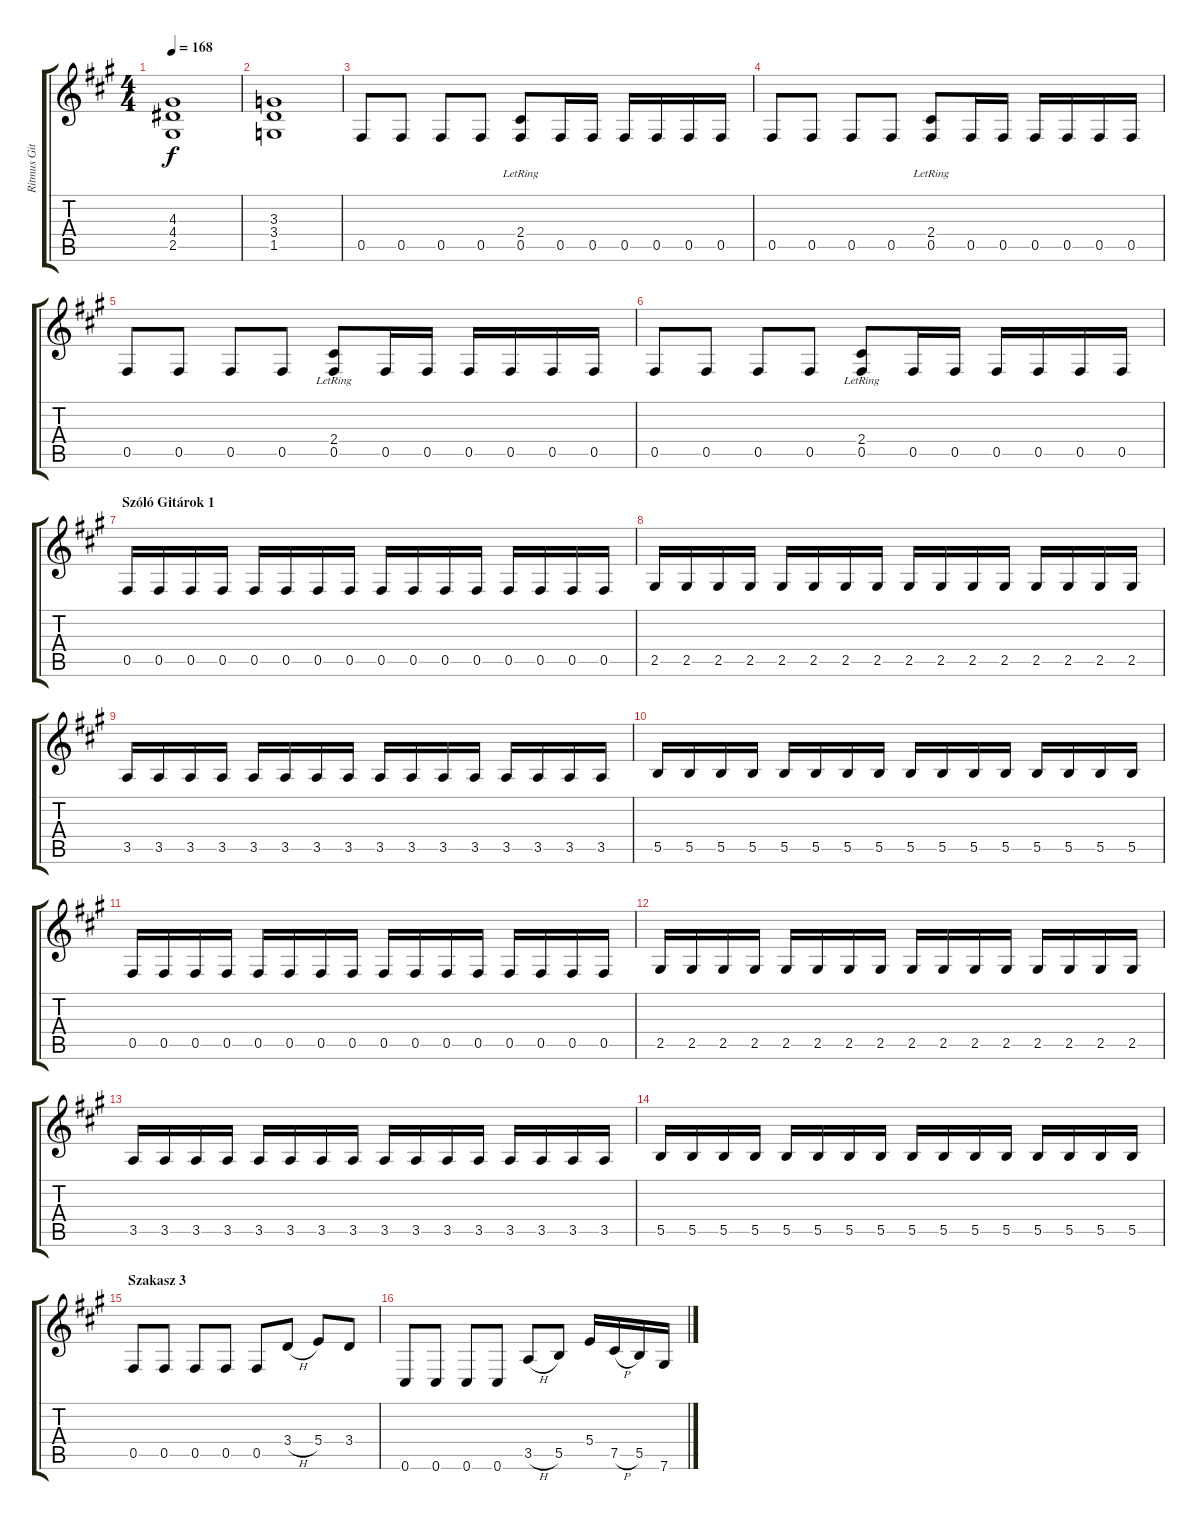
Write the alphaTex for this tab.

\track ("Ritmus Gitár 2" "Ritmus Git") {instrument distortionguitar}
\staff {score tabs}
\tuning (Db4 Ab3 E3 B2 Gb2 Db2) {hide}
\ts (4 4)
\tempo 168
\clef g2
\ks f#minor
(4.3 4.4 2.5).1{dy f} |
(3.3 3.4 1.5).1 |
0.5.8 0.5.8 0.5.8 0.5.8 (2.4{lr} 0.5).8 0.5.16 0.5.16 0.5.16 0.5.16 0.5.16 0.5.16 |
0.5.8 0.5.8 0.5.8 0.5.8 (2.4{lr} 0.5).8 0.5.16 0.5.16 0.5.16 0.5.16 0.5.16 0.5.16 |
0.5.8 0.5.8 0.5.8 0.5.8 (2.4{lr} 0.5).8 0.5.16 0.5.16 0.5.16 0.5.16 0.5.16 0.5.16 |
0.5.8 0.5.8 0.5.8 0.5.8 (2.4{lr} 0.5).8 0.5.16 0.5.16 0.5.16 0.5.16 0.5.16 0.5.16 |
\section ("" "Szóló Gitárok 1")
0.5.16 0.5.16 0.5.16 0.5.16 0.5.16 0.5.16 0.5.16 0.5.16 0.5.16 0.5.16 0.5.16 0.5.16 0.5.16 0.5.16 0.5.16 0.5.16 |
2.5.16 2.5.16 2.5.16 2.5.16 2.5.16 2.5.16 2.5.16 2.5.16 2.5.16 2.5.16 2.5.16 2.5.16 2.5.16 2.5.16 2.5.16 2.5.16 |
3.5.16 3.5.16 3.5.16 3.5.16 3.5.16 3.5.16 3.5.16 3.5.16 3.5.16 3.5.16 3.5.16 3.5.16 3.5.16 3.5.16 3.5.16 3.5.16 |
5.5.16 5.5.16 5.5.16 5.5.16 5.5.16 5.5.16 5.5.16 5.5.16 5.5.16 5.5.16 5.5.16 5.5.16 5.5.16 5.5.16 5.5.16 5.5.16 |
0.5.16 0.5.16 0.5.16 0.5.16 0.5.16 0.5.16 0.5.16 0.5.16 0.5.16 0.5.16 0.5.16 0.5.16 0.5.16 0.5.16 0.5.16 0.5.16 |
2.5.16 2.5.16 2.5.16 2.5.16 2.5.16 2.5.16 2.5.16 2.5.16 2.5.16 2.5.16 2.5.16 2.5.16 2.5.16 2.5.16 2.5.16 2.5.16 |
3.5.16 3.5.16 3.5.16 3.5.16 3.5.16 3.5.16 3.5.16 3.5.16 3.5.16 3.5.16 3.5.16 3.5.16 3.5.16 3.5.16 3.5.16 3.5.16 |
5.5.16 5.5.16 5.5.16 5.5.16 5.5.16 5.5.16 5.5.16 5.5.16 5.5.16 5.5.16 5.5.16 5.5.16 5.5.16 5.5.16 5.5.16 5.5.16 |
\section ("" "Szakasz 3")
0.5.8 0.5.8 0.5.8 0.5.8 0.5.8 3.4{h}.8 5.4.8 3.4.8 |
0.6.8 0.6.8 0.6.8 0.6.8 3.5{h}.8 5.5.8 5.4.16 7.5{h}.16 5.5.16 7.6.16
